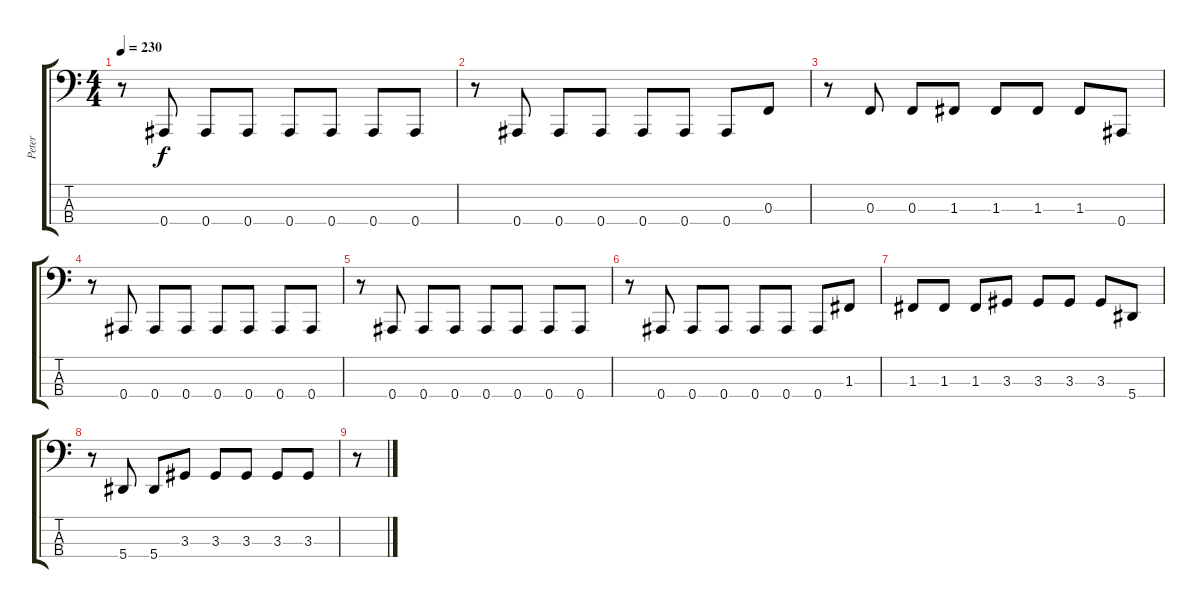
\track ("Peter" "Peter") {instrument electricbassfinger}
\staff {score tabs}
\tuning (Eb2 Bb1 F1 Bb0) {hide}
\ts (4 4)
\tempo 230
\clef f4
\ks c
r.8{dy f} 0.4.8 0.4.8 0.4.8 0.4.8 0.4.8 0.4.8 0.4.8 |
r.8 0.4.8 0.4.8 0.4.8 0.4.8 0.4.8 0.4.8 0.3.8 |
r.8 0.3.8 0.3.8 1.3.8 1.3.8 1.3.8 1.3.8 0.4.8 |
r.8 0.4.8 0.4.8 0.4.8 0.4.8 0.4.8 0.4.8 0.4.8 |
r.8 0.4.8 0.4.8 0.4.8 0.4.8 0.4.8 0.4.8 0.4.8 |
r.8 0.4.8 0.4.8 0.4.8 0.4.8 0.4.8 0.4.8 1.3.8 |
1.3.8 1.3.8 1.3.8 3.3.8 3.3.8 3.3.8 3.3.8 5.4.8 |
r.8 5.4.8 5.4.8 3.3.8 3.3.8 3.3.8 3.3.8 3.3.8 |
r.8
